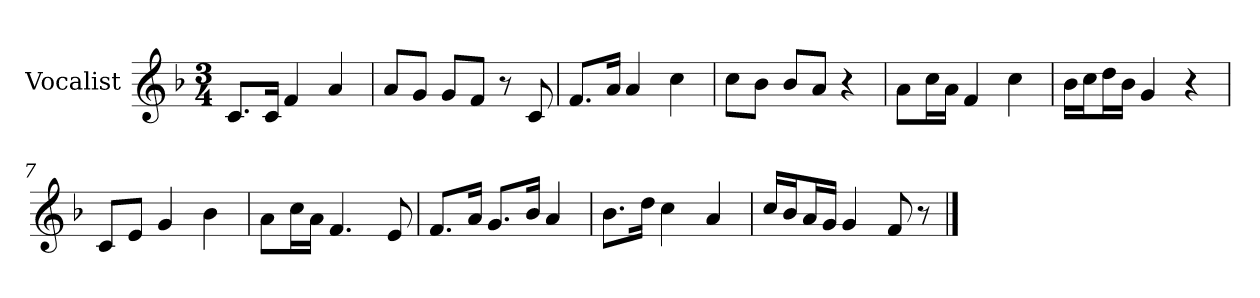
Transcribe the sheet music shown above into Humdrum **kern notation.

**kern
*part1
*staff1
*I"Vocalist
*k[b-]
*F:
*M3/4
=1
8.cL
16cJk
4f
4a
=2
8aL
8gJ
8gL
8fJ
8r
8c
=3
8.fL
16aJk
4a
4cc
=4
8ccL
8b-J
8b-L
8aJ
4r
=5
8aL
16ccL
16aJJ
4f
4cc
=6
16b-LL
16ccJ
16ddL
16b-JJ
4g
4r
=7
8cL
8eJ
4g
4b-
=8
8aL
16ccL
16aJJ
4.f
8e
=9
8.fL
16aJk
8.gL
16b-Jk
4a
=10
8.b-L
16ddJk
4cc
4a
=11
16ccLL
16b-J
16aL
16gJJ
4g
8f
8r
==
*-
